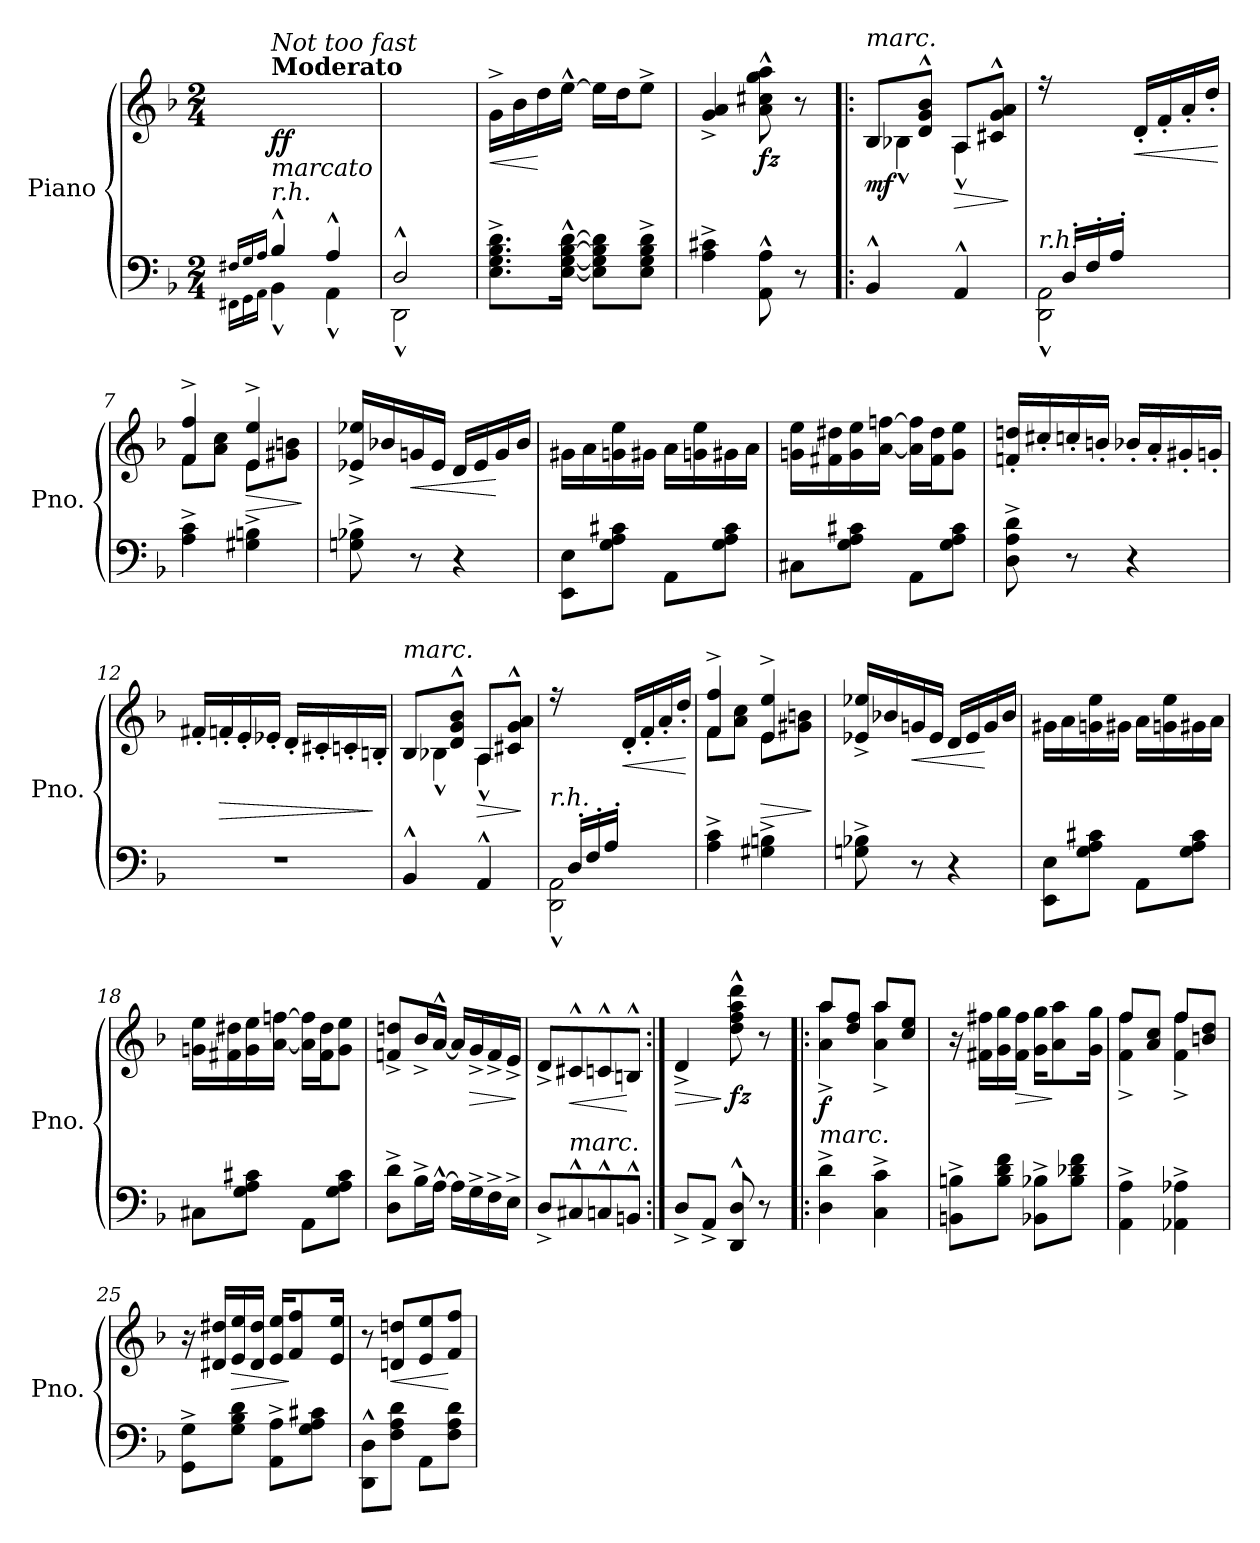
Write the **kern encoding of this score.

**kern	**kern	**dynam
*part1	*part1	*part1
*staff2	*staff1	*staff1/2
*I"Piano	*	*
*I'Pno.	*	*
*clefF4	*clefG2	*
*k[b-]	*k[b-]	*
*M2/4	*M2/4	*
*MM84	*MM84	*
=1	=1	=1
*^	*	*
16qF#X/LL	16qFF#X\LL	.	.
16qG/	16qGG\	.	.
16qA/JJ	16qAA\JJ	.	.
!	!	!LO:TX:a:B:t=Moderato	!
!	!	!LO:TX:a:i:t=Not too fast	!
!LO:TX:a:i:t=r.h.	!	!	!
!LO:TX:a:i:t=marcato	!	!	!
!	!	!	!LO:DY:b
4B-^^/	4BB-^^\	2ryy	ff
4A^^/	4AA^^\	.	.
=2	=2	=2	=2
2D^^/	2DD^^\	2ryy	.
=3	=3	=3	=3
!	!	!	!LO:HP:b
*v	*v	*	*
8.E\^ 8.G\^ 8.B-\^ 8.d\^L	16g^\LL	<
.	16b-\	.
.	16dd\	[
[16E\^^ [16G\^^ [16B-\^^ [16d\^^Jk	[16ee^^\JJ	.
8E\] 8G\] 8B-\] 8d\]L	16ee\LL]	.
.	16dd\J	.
8E\^ 8G\^ 8B-\^ 8d\^J	8ee^\J	.
=4	=4	=4
4A\^ 4c#X\^	4g/^ 4a/^	.
!	!	!LO:DY:b
8AA\^^ 8A\^^	8a\^^ 8cc#X\^^ 8gg\^^ 8aa\^^	fz
8r	8r	.
!!LO:LB:g=z
=5!|:	=5!|:	=5!|:
*	*^	*
!	!LO:TX:a:i:t=marc.	!	!
!	!	!	!LO:DY:b
4BB-^^/	8B-/L	4B-X^^\	mf
.	8d/^^ 8g/^^ 8b-/^^J	.	.
!	!	!	!LO:HP:b
4AA^^/	8A/L	4A^^\	>
.	8c#X/^^ 8g/^^ 8a/^^J	.	.
*	*v	*v	*
.	.	]
=6	=6	=6
*^	*	*
!LO:TX:a:i:t=r.h.	!	!	!
16ryy	2DD\^^ 2AA\^^	16rff	.
16D'/LL	.	8.ryy	.
16F'/	.	.	.
16A'/JJ	.	.	.
!	!	!	!LO:HP:b
4ryy	.	16d'/LL	<
.	.	16f'/	.
.	.	16a'/	.
.	.	16dd'/JJ	.
*v	*v	*	*
.	.	[
=7	=7	=7
*	*^	*
4A\^ 4c\^	4f/^ 4ff/^	8f\L	.
.	.	8a\ 8cc\J	.
!	!	!	!LO:HP:b
4G#X\^ 4Bn\^	4e/^ 4ee/^	8e\L	>
.	.	8g#X\ 8bn\J	.
*	*v	*v	*
.	.	]
=8	=8	=8
8Gn\^ 8B-X\^	16e-X/^ 16ee-X/^LL	.
.	16b-X/	.
!	!	!LO:HP:b
8r	16gn/	<
.	16e-/JJ	.
4r	16d/LL	.
.	16e-/	.
.	16g/	[
.	16b-/JJ	.
!!LO:LB:g=z
=9	=9	=9
8EE\ 8E\L	16g#X\LL	.
.	16a\	.
8G\ 8A\ 8c#X\J	16gn\ 16ee\	.
.	16g#X\JJ	.
8AA\L	16a\LL	.
.	16gn\ 16ee\	.
8G\ 8A\ 8c#\J	16g#X\	.
.	16a\JJ	.
=10	=10	=10
8C#X\L	16gn\ 16ee\LL	.
.	16f#X\ 16dd#X\	.
8G\ 8A\ 8c#X\J	16g\ 16ee\	.
.	[16a\ [16ffn\JJ	.
8AA\L	16a\] 16ff\]LL	.
.	16f#\ 16dd#\J	.
8G\ 8A\ 8c#\J	8g\ 8ee\J	.
=11	=11	=11
8D\^ 8A\^ 8d\^	16fn/' 16ddn/'LL	.
.	16cc#X'/	.
8r	16ccn'/	.
.	16bn'/JJ	.
4r	16b-X'/LL	.
.	16a'/	.
.	16g#X'/	.
.	16gn'/JJ	.
=12	=12	=12
2r	16f#X'/LL	.
!	!	!LO:HP:b
.	16fn'/	>
.	16e'/	.
.	16e-X'/JJ	.
.	16d'/LL	.
.	16c#X'/	.
.	16cn'/	.
.	16Bn'/JJ	]
!!LO:LB:g=z
=13	=13	=13
*	*^	*
!	!LO:TX:a:i:t=marc.	!	!
4BB-^^/	8B-/L	4B-X^^\	.
.	8d/^^ 8g/^^ 8b-/^^J	.	.
!	!	!	!LO:HP:b
4AA^^/	8A/L	4A^^\	>
.	8c#X/^^ 8g/^^ 8a/^^J	.	.
*	*v	*v	*
.	.	]
=14	=14	=14
*^	*	*
!LO:TX:a:i:t=r.h.	!	!	!
16ryy	2DD\^^ 2AA\^^	16rff	.
16D'/LL	.	8.ryy	.
16F'/	.	.	.
16A'/JJ	.	.	.
!	!	!	!LO:HP:b
4ryy	.	16d'/LL	<
.	.	16f'/	.
.	.	16a'/	.
.	.	16dd'/JJ	.
*v	*v	*	*
.	.	[
=15	=15	=15
*	*^	*
4A\^ 4c\^	4f/^ 4ff/^	8f\L	.
.	.	8a\ 8cc\J	.
!	!	!	!LO:HP:b
4G#X\^ 4Bn\^	4e/^ 4ee/^	8e\L	>
.	.	8g#X\ 8bn\J	.
*	*v	*v	*
.	.	]
=16	=16	=16
8Gn\^ 8B-X\^	16e-X/^ 16ee-X/^LL	.
.	16b-X/	.
!	!	!LO:HP:b
8r	16gn/	<
.	16e-/JJ	.
4r	16d/LL	.
.	16e-/	.
.	16g/	[
.	16b-/JJ	.
!!LO:PB:g=z
=17	=17	=17
8EE\ 8E\L	16g#X\LL	.
.	16a\	.
8G\ 8A\ 8c#X\J	16gn\ 16ee\	.
.	16g#X\JJ	.
8AA\L	16a\LL	.
.	16gn\ 16ee\	.
8G\ 8A\ 8c#\J	16g#X\	.
.	16a\JJ	.
=18	=18	=18
8C#X\L	16gn\ 16ee\LL	.
.	16f#X\ 16dd#X\	.
8G\ 8A\ 8c#X\J	16g\ 16ee\	.
.	[16a\ [16ffn\JJ	.
8AA\L	16a\] 16ff\]LL	.
.	16f#\ 16dd#\J	.
8G\ 8A\ 8c#\J	8g\ 8ee\J	.
=19	=19	=19
8D\^ 8d\^L	8fn/^ 8ddn/^L	.
16B-^\L	16b-^/L	.
[16A^^\JJ	[16a^^/JJ	.
16A\LL]	16a/LL]	.
!	!	!LO:HP:b
16G^\	16g^/	>
16F^\	16f^/	.
16E^\JJ	16e^/JJ	.
.	.	]
=20	=20	=20
8D^/L	8d^/L	.
!LO:TX:a:i:t=marc.	!	!
!	!	!LO:HP:b
8C#X^^/	8c#X^^/	<
8Cn^^/	8cn^^/	.
8BBn^^/J	8Bn^^/J	[
=21:|!	=21:|!	=21:|!
!	!	!LO:HP:b
8D^/L	4d^/	>
8AA^/J	.	.
!	!	!LO:DY:n=1:b
8DD/^^ 8D/^^	8dd\^^ 8ff\^^ 8aa\^^ 8ddd\^^	] fz
8r	8r	.
!!LO:PB:g=z
=22!|:	=22!|:	=22!|:
*	*^	*
!LO:TX:a:i:t=marc.	!	!	!
!	!	!	!LO:DY:b
4D\^ 4d\^	8aa/L	4a\^ 4aa\^	f
.	8dd/ 8ff/J	.	.
4C\^ 4c\^	8aa/L	4a\^ 4aa\^	.
.	8cc/ 8ee/J	.	.
*	*v	*v	*
=23	=23	=23
8BBn\^ 8Bn\^L	16r	.
.	16f#X\ 16ff#X\LL	.
8B\ 8d\ 8f\J	16g\ 16gg\	.
!	!	!LO:HP:b
.	16f#\ 16ff#\JJ	>
8BB-X\^ 8B-X\^L	16g\ 16gg\KL	.
.	8a\ 8aa\	]
8B-\ 8d-X\ 8f\J	.	.
.	16g\ 16gg\Jk	.
=24	=24	=24
*	*^	*
4AA\^ 4A\^	8ff/L	4f\^ 4ff\^	.
.	8a/ 8cc/J	.	.
4AA-X\^ 4A-X\^	8ff/L	4f\^ 4ff\^	.
.	8bn/ 8dd/J	.	.
*	*v	*v	*
=25	=25	=25
8GG\^ 8G\^L	16r	.
.	16d#X/ 16dd#X/LL	.
!	!	!LO:HP:b
8G\ 8B-\ 8d\J	16e/ 16ee/	>
.	16d#/ 16dd#/JJ	.
8AA\^ 8A\^L	16e/ 16ee/KL	.
.	8f/ 8ff/	]
8G\ 8A\ 8c#X\J	.	.
.	16e/ 16ee/Jk	.
!!LO:LB:g=z
=26	=26	=26
8DD\^^ 8D\^^L	8r	.
!	!	!LO:HP:b
8F\ 8A\ 8d\J	8dn/ 8ddn/L	<
8AA\L	8e/ 8ee/	.
8F\ 8A\ 8d\J	8f/ 8ff/J	[
=	=	=
*-	*-	*-
